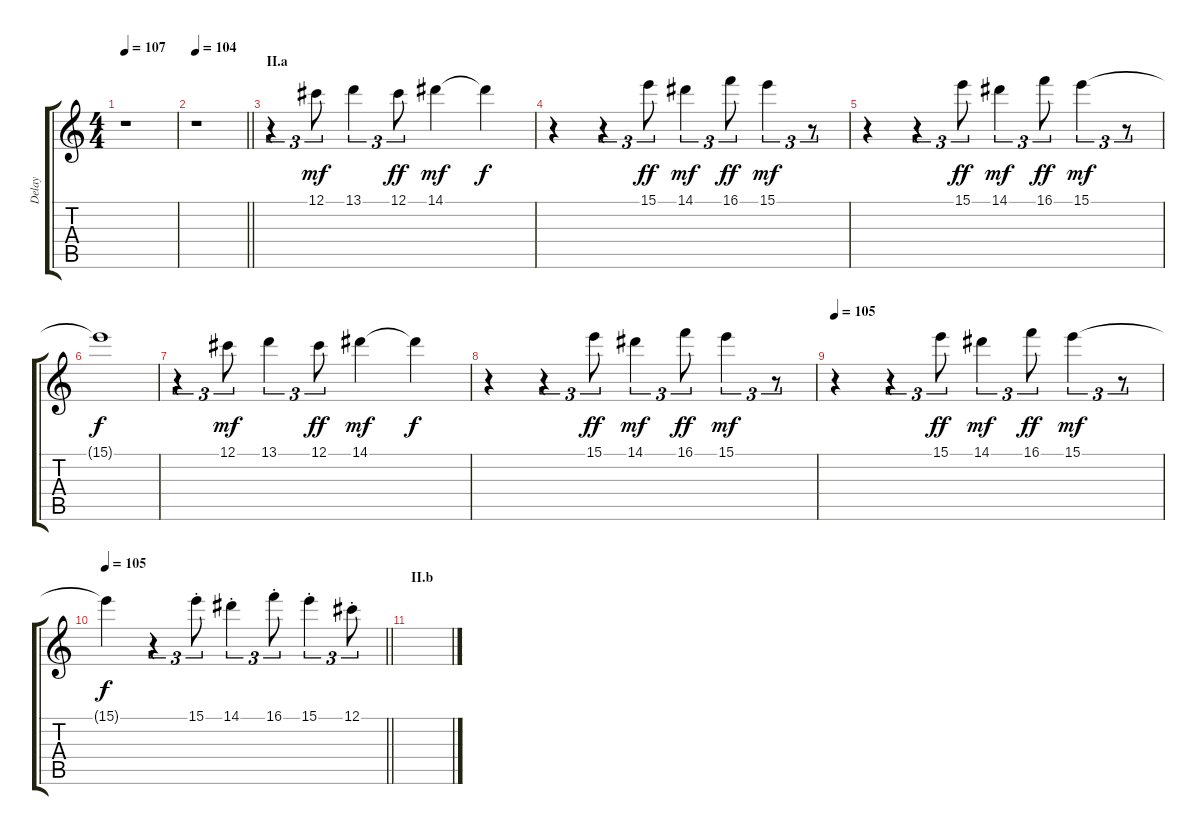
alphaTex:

\track ("Delay" "Delay") {instrument electricguitarjazz}
\staff {score tabs}
\tuning (Db4 Ab3 E3 B2 Gb2 Db2) {hide}
\ts (4 4)
\tempo 107
\clef g2
\ks c
r.1{dy f} |
\tempo 104
\barLineRight lightlight
r.1 |
\section ("" "II.a")
r.4{tu (3 2)} 12.1.8{tu (3 2) dy mf} 13.1.4{tu (3 2)} 12.1.8{tu (3 2) dy ff} 14.1.4{dy mf} 14.1{t}.4{dy f} |
r.4 r.4{tu (3 2)} 15.1.8{tu (3 2) dy ff} 14.1.4{tu (3 2) dy mf} 16.1.8{tu (3 2) dy ff} 15.1.4{tu (3 2) dy mf} r.8{tu (3 2)} |
r.4 r.4{tu (3 2)} 15.1.8{tu (3 2) dy ff} 14.1.4{tu (3 2) dy mf} 16.1.8{tu (3 2) dy ff} 15.1.4{tu (3 2) dy mf} r.8{tu (3 2)} |
15.1{t}.1{dy f} |
r.4{tu (3 2)} 12.1.8{tu (3 2) dy mf} 13.1.4{tu (3 2)} 12.1.8{tu (3 2) dy ff} 14.1.4{dy mf} 14.1{t}.4{dy f} |
r.4 r.4{tu (3 2)} 15.1.8{tu (3 2) dy ff} 14.1.4{tu (3 2) dy mf} 16.1.8{tu (3 2) dy ff} 15.1.4{tu (3 2) dy mf} r.8{tu (3 2)} |
\tempo 105
r.4 r.4{tu (3 2)} 15.1.8{tu (3 2) dy ff} 14.1.4{tu (3 2) dy mf} 16.1.8{tu (3 2) dy ff} 15.1.4{tu (3 2) dy mf} r.8{tu (3 2)} |
\tempo 105
\barLineRight lightlight
15.1{t}.4{dy f} r.4{tu (3 2)} 15.1{st}.8{tu (3 2)} 14.1{st}.4{tu (3 2)} 16.1{st}.8{tu (3 2)} 15.1{st}.4{tu (3 2)} 12.1{st}.8{tu (3 2)} |
\section ("" "II.b")
